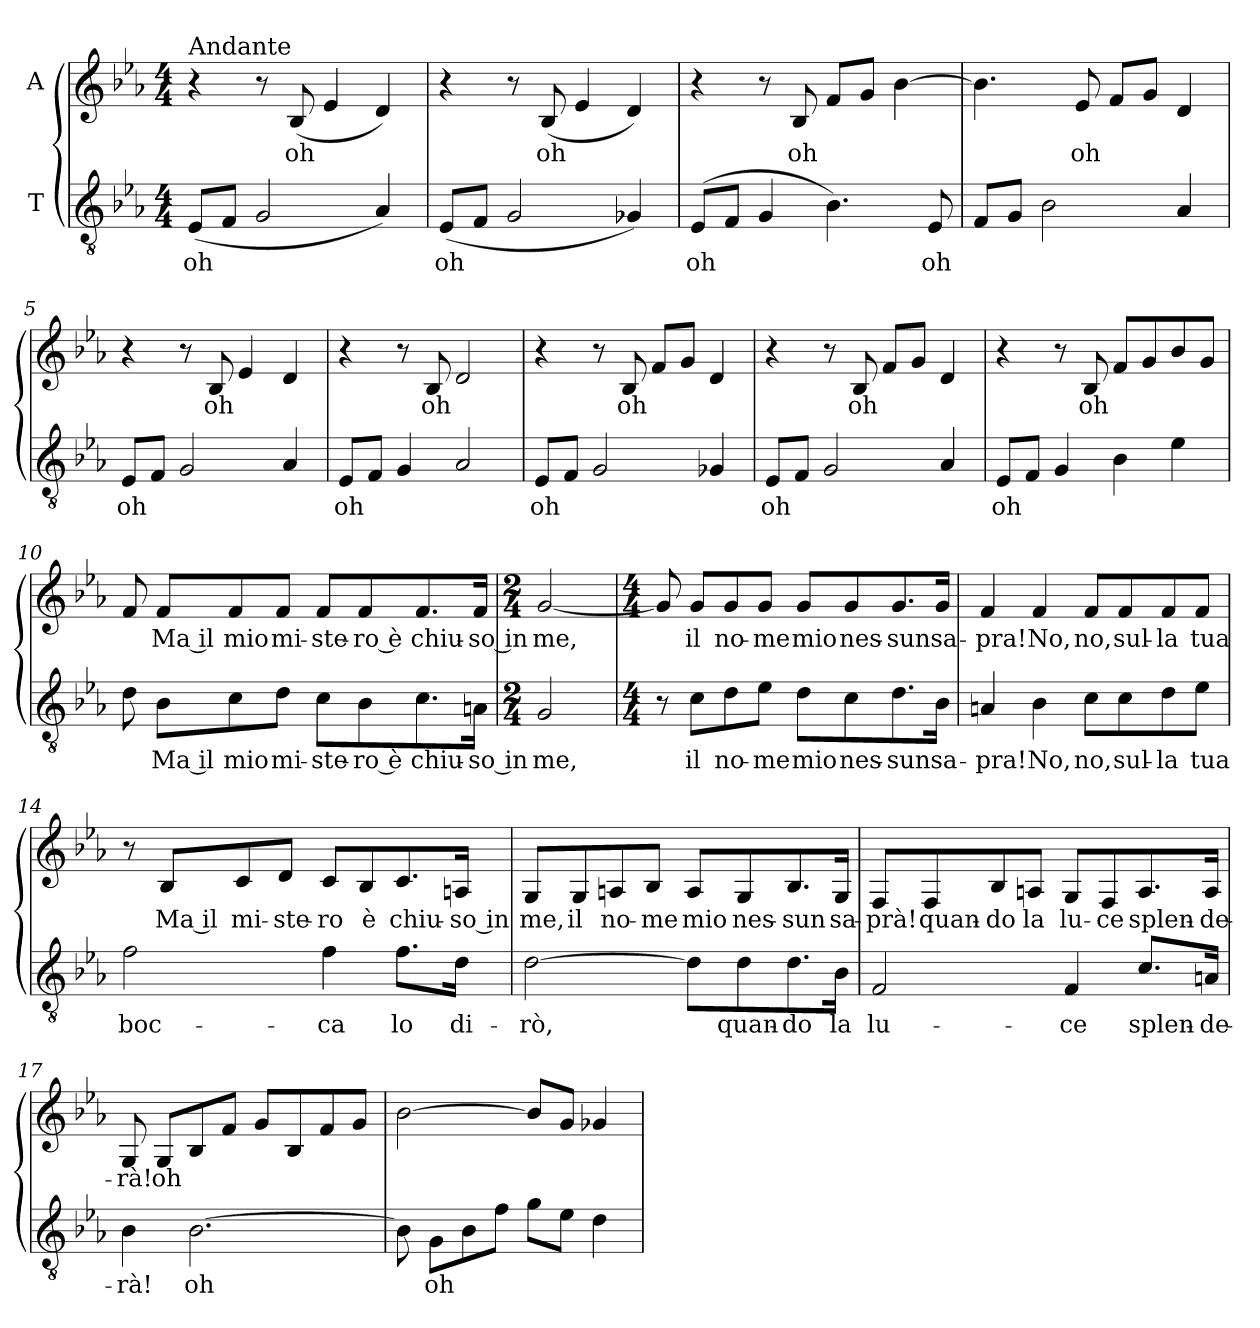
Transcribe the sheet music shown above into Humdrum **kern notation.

**kern	**text	**kern	**text
*part2	*part2	*part1	*part1
*staff2	*staff2	*staff1	*staff1
*I"T	*	*I"A	*
*clefGv2	*	*clefG2	*
*k[b-e-a-]	*	*k[b-e-a-]	*
*E-:	*	*E-:	*
*M4/4	*	*M4/4	*
=1	=1	=1	=1
!	!	!LO:TX:a:t=Andante	!
(8E-/L	oh	4r	.
8F/J	.	.	.
2G/	.	8r	.
.	.	(8B-/	oh
.	.	4e-/	.
4A-/)	.	4d/)	.
=2	=2	=2	=2
(8E-/L	oh	4r	.
8F/J	.	.	.
2G/	.	8r	.
.	.	(8B-/	oh
.	.	4e-/	.
4G-X/)	.	4d/)	.
=3	=3	=3	=3
(8E-/L	oh	4r	.
8F/J	.	.	.
4G/	.	8r	.
.	.	8B-/	oh
4.B-\)	.	8f/L	.
.	.	8g/J	.
.	.	[4b-\	.
8E-/	oh	.	.
=4	=4	=4	=4
8F/L	.	4.b-\]	.
8G/J	.	.	.
2B-\	.	.	.
.	.	8e-/	oh
.	.	8f/L	.
.	.	8g/J	.
4A-/	.	4d/	.
=5	=5	=5	=5
8E-/L	oh	4r	.
8F/J	.	.	.
2G/	.	8r	.
.	.	8B-/	oh
.	.	4e-/	.
4A-/	.	4d/	.
=6	=6	=6	=6
8E-/L	oh	4r	.
8F/J	.	.	.
4G/	.	8r	.
.	.	8B-/	oh
2A-/	.	2d/	.
!!LO:LB:g=z
=7	=7	=7	=7
8E-/L	oh	4r	.
8F/J	.	.	.
2G/	.	8r	.
.	.	8B-/	oh
.	.	8f/L	.
.	.	8g/J	.
4G-X/	.	4d/	.
=8	=8	=8	=8
8E-/L	oh	4r	.
8F/J	.	.	.
2G/	.	8r	.
.	.	8B-/	oh
.	.	8f/L	.
.	.	8g/J	.
4A-/	.	4d/	.
=9	=9	=9	=9
8E-/L	oh	4r	.
8F/J	.	.	.
4G/	.	8r	.
.	.	8B-/	oh
4B-\	.	8f/L	.
.	.	8g/	.
4e-\	.	8b-/	.
.	.	8g/J	.
=10	=10	=10	=10
8d\	.	8f/	.
8B-\L	Ma il	8f/L	Ma il
8c\	mio	8f/	mio
8d\J	mi-	8f/J	mi-
8c\L	-ste-	8f/L	-ste-
8B-\	-ro è	8f/	-ro è
8.c\	chiu-	8.f/	chiu-
16An\Jk	-so in	16f/Jk	-so in
=11	=11	=11	=11
*M2/4	*	*M2/4	*
2G/	me,	[2g/	me,
!!LO:LB:g=z
=12	=12	=12	=12
*M4/4	*	*M4/4	*
8r	.	8g/]	.
8c\L	il	8g/L	il
8d\	no-	8g/	no-
8e-\J	-me	8g/J	-me
8d\L	mio	8g/L	mio
8c\	nes-	8g/	nes-
8.d\	-sun	8.g/	-sun
16B-\Jk	sa-	16g/Jk	sa-
=13	=13	=13	=13
4An/	-pra!	4f/	-pra!
4B-\	No,	4f/	No,
8c\L	no,	8f/L	no,
8c\	sul-	8f/	sul-
8d\	-la	8f/	-la
8e-\J	tua	8f/J	tua
=14	=14	=14	=14
2f\	boc-	8r	.
.	.	8B-/L	Ma il
.	.	8c/	mi-
.	.	8d/J	-ste-
4f\	-ca	8c/L	-ro
.	.	8B-/	è
8.f\L	lo	8.c/	chiu-
16d\Jk	di-	16An/Jk	-so in
!!LO:LB:g=z
=15	=15	=15	=15
[2d\	-rò,	8G/L	me,
.	.	8G/	il
.	.	8An/	no-
.	.	8B-/J	-me
8d\L]	.	8A/L	mio
8d\	quan-	8G/	nes-
8.d\	-do	8.B-/	-sun
16B-\Jk	la	16G/Jk	sa-
=16	=16	=16	=16
2F/	lu-	8F/L	-prà!
.	.	8F/	quan-
.	.	8B-/	-do
.	.	8An/J	la
4F/	-ce	8G/L	lu-
.	.	8F/	-ce
8.c/L	splen-	8.A/	splen-
16An/Jk	-de-	16A/Jk	-de-
=17	=17	=17	=17
4B-\	-rà!	8G/	-rà!
.	.	8G/L	oh
[2.B-\	oh	8B-/	.
.	.	8f/J	.
.	.	8g/L	.
.	.	8B-/	.
.	.	8f/	.
.	.	8g/J	.
=18	=18	=18	=18
8B-\]	.	[2b-\	.
8G\L	oh	.	.
8B-\	.	.	.
8f\J	.	.	.
8g\L	.	8b-/L]	.
8e-\J	.	8g/J	.
4d\	.	4g-X/	.
=	=	=	=
*-	*-	*-	*-
